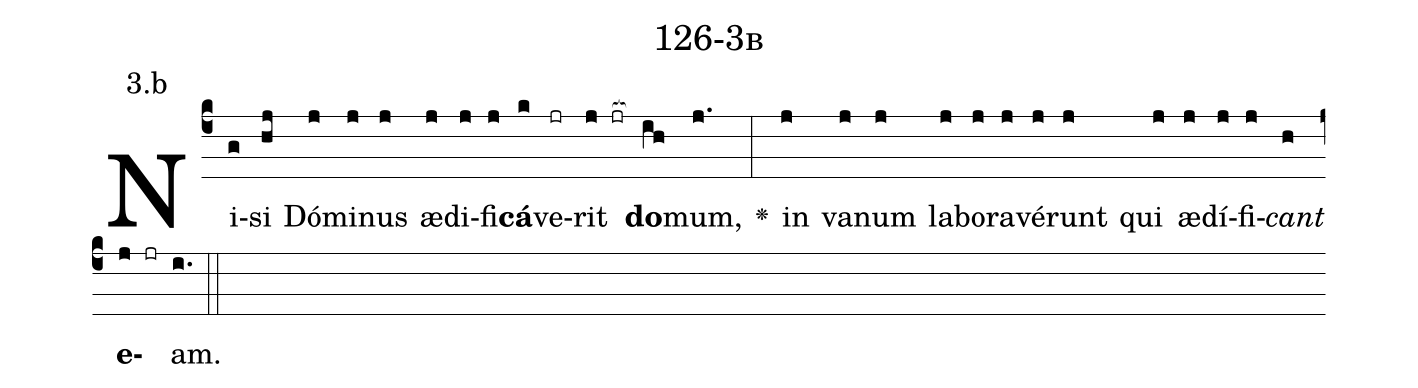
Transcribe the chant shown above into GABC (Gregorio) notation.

name: 126-3b;
annotation: 3.b;
%%
(c4)Ni(g)si(hj) Dó(j)mi(j)nus(j) æ(j)di(j)fi(j)<b>cá</b>(k)ve(jr)rit(j jr[ocb:1{]) <b>do</b>(ih[ocb:0}])mum,(j.) <v>\greheightstar</v>(:) in(j) va(j)num(j) la(j)bo(j)ra(j)vé(j)runt(j) qui(j) æ(j)dí(j)fi(j)<i>cant</i>(h) <b>e</b>(j jr)am.(i.) (::)


%E(j) u(j) o(j) u(h) a(j) e.(i.) (::)
